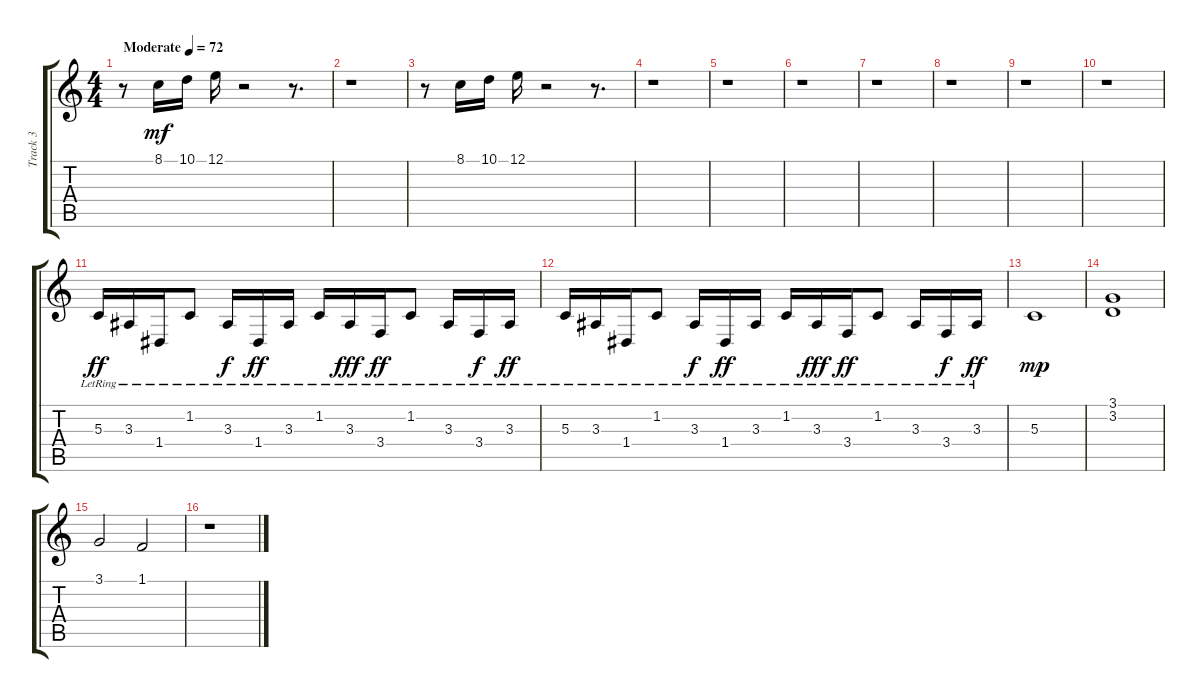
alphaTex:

\track ("Track 3" "Track 3") {instrument fx5brightness}
\staff {score tabs}
\tuning (E4 B3 G3 D3 A2 E2) {hide}
\ts (4 4)
\tempo (72 "Moderate")
\clef g2
\ks c
r.8{dy mf instrument fx5brightness} 8.1.16 10.1.16 12.1.16 r.2 r.8{d} |
r.1 |
r.8 8.1.16 10.1.16 12.1.16 r.2 r.8{d} |
r.1 |
r.1 |
r.1 |
r.1 |
r.1 |
r.1 |
r.1 |
5.3{lr}.16{dy ff volume 5 instrument fx1rain} 3.3{lr}.16 1.4{lr}.16 1.2{lr}.8 3.3{lr}.16{dy f} 1.4{lr}.16{dy ff} 3.3{lr}.16 1.2{lr}.16 3.3{lr}.16{dy fff} 3.4{lr}.16{dy ff} 1.2{lr}.8 3.3{lr}.16 3.4{lr}.16{dy f} 3.3{lr}.16{dy ff} |
5.3{lr}.16 3.3{lr}.16 1.4{lr}.16 1.2{lr}.8 3.3{lr}.16{dy f} 1.4{lr}.16{dy ff} 3.3{lr}.16 1.2{lr}.16 3.3{lr}.16{dy fff} 3.4{lr}.16{dy ff} 1.2{lr}.8 3.3{lr}.16 3.4{lr}.16{dy f} 3.3{lr}.16{dy ff} |
5.3.1{dy mp volume 8 instrument fx5brightness} |
(3.1 3.2).1 |
3.1.2 1.1.2 |
r.1
